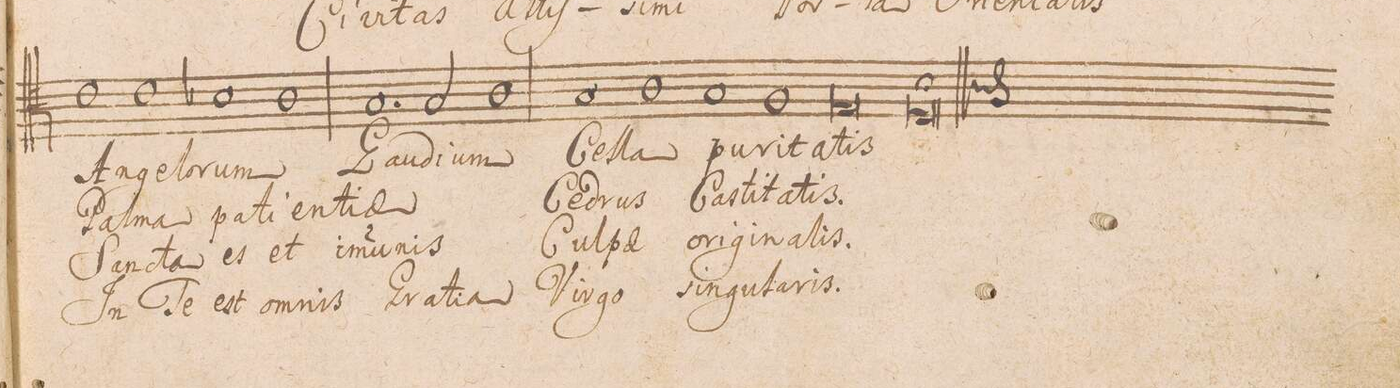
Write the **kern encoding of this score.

**kern	**text	**text	**text	**text
*I"TENOR.	*	*	*	*
*clefC4	*	*	*	*
*k[]	*	*	*	*
*met(C|)	*	*	*	*
*M2/1	*	*	*	*
1c	An-	Pal-	San-	In
=11-	=11-	=11-	=11-	=11-
1c,<	-ge-	-ma	-cta	Te
1B-X	-lo-	pa-	es	est
=12-	=12-	=12-	=12-	=12-
1A	-rum	-tien-	et	om-
1.G	Gau-	-tiae	im-	-nis
=13-	=13-	=13-	=13-	=13-
2G/	-di-	.	(m)u-	Gra-
1A	-um	.	-nis	-tia
=14-	=14-	=14-	=14-	=14-
1G	Cel-	Ce-	Cul-	Vir-
1A	-la	-drus	-pae	-go
=15-	=15-	=15-	=15-	=15-
1G	pu-	Ca-	ori-	sin-
1F	-ri-	-sti-	-gi-	-gu-
=16-	=16-	=16-	=16-	=16-
0E	-ta-	-ta-	-na-	-la-
=17-	=17-	=17-	=17-	=17-
0D;>	-tis	-tis.	-lis.	-ris.
==	==	==	==	==
*-	*-	*-	*-	*-
